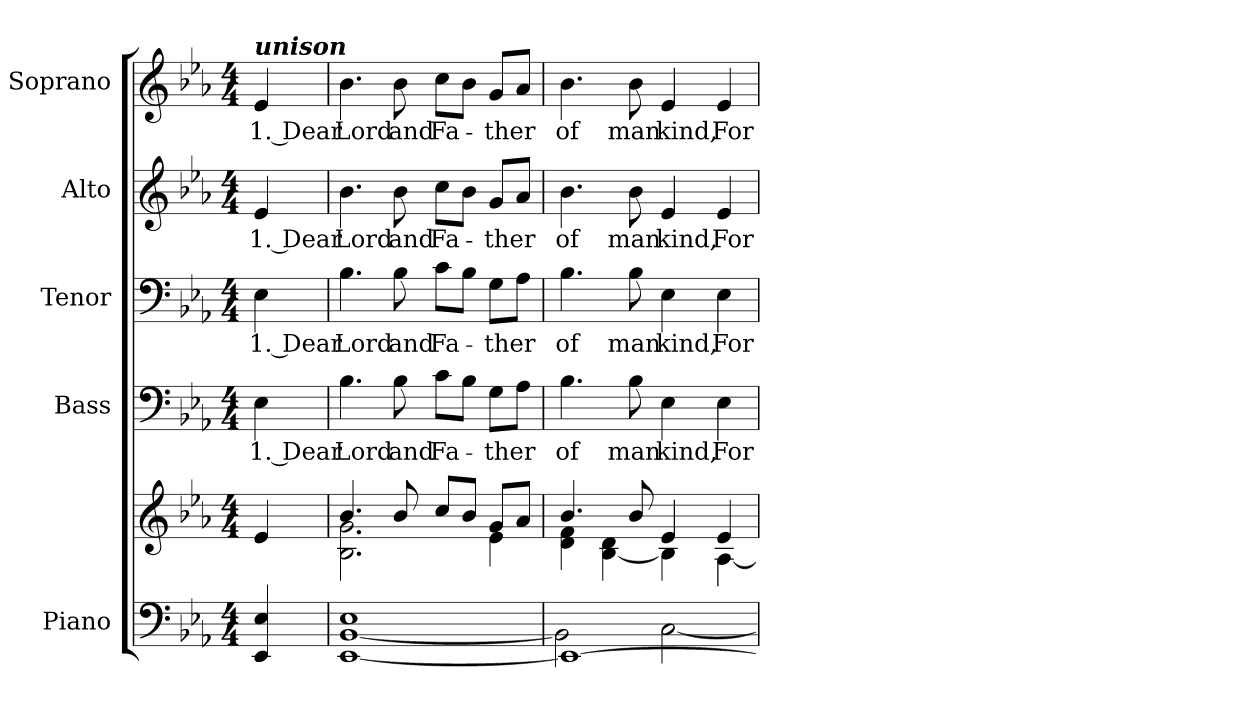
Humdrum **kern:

**kern	**kern	**kern	**text	**kern	**text	**kern	**text	**kern	**text
*part5	*part5	*part4	*part4	*part3	*part3	*part2	*part2	*part1	*part1
*staff6	*staff5	*staff4	*staff4	*staff3	*staff3	*staff2	*staff2	*staff1	*staff1
*I"Piano	*	*I"Bass	*	*I"Tenor	*	*I"Alto	*	*I"Soprano	*
*I'Pno.	*	*I'B.	*	*I'T.	*	*I'A.	*	*I'S.	*
!!LO:PB:g=z
*clefF4	*clefG2	*clefF4	*	*clefF4	*	*clefG2	*	*clefG2	*
*k[b-e-a-]	*k[b-e-a-]	*k[b-e-a-]	*	*k[b-e-a-]	*	*k[b-e-a-]	*	*k[b-e-a-]	*
*E-:	*E-:	*E-:	*	*E-:	*	*E-:	*	*E-:	*
*M4/4	*M4/4	*M4/4	*	*M4/4	*	*M4/4	*	*M4/4	*
*MM130	*MM130	*MM130	*	*MM130	*	*MM130	*	*MM130	*
=1	=1	=1	=1	=1	=1	=1	=1	=1	=1
!	!	!	!LO:LY:b:color=#000000	!	!	!	!	!	!
!	!	!	!	!	!LO:LY:b:color=#000000	!	!	!	!
!	!	!	!	!	!	!	!LO:LY:b:color=#000000	!	!
!	!	!	!	!	!	!	!	!LO:TX:a:Bi:t=unison	!
!	!	!	!	!	!	!	!	!	!LO:LY:b:color=#000000
4EE-i/ 4E-i	4e-i/	4E-i\	1. Dear	4E-i\	1. Dear	4e-i/	1. Dear	4e-i/	1. Dear
=2	=2	=2	=2	=2	=2	=2	=2	=2	=2
*	*^	*	*	*	*	*	*	*	*
!	!	!	!	!LO:LY:b:color=#000000	!	!	!	!	!	!
!	!	!	!	!	!	!LO:LY:b:color=#000000	!	!	!	!
!	!	!	!	!	!	!	!	!LO:LY:b:color=#000000	!	!
!	!	!	!	!	!	!	!	!	!	!LO:LY:b:color=#000000
[<1EE-i [>1BB-i 1E-i	4.b-i/	2.B-i\ 2.gi	4.B-i\	Lord	4.B-i\	Lord	4.b-i\	Lord	4.b-i\	Lord
!	!	!	!	!LO:LY:b:color=#000000	!	!	!	!	!	!
!	!	!	!	!	!	!LO:LY:b:color=#000000	!	!	!	!
!	!	!	!	!	!	!	!	!LO:LY:b:color=#000000	!	!
!	!	!	!	!	!	!	!	!	!	!LO:LY:b:color=#000000
.	8b-i/	.	8B-i\	and	8B-i\	and	8b-i\	and	8b-i\	and
!	!	!	!	!LO:LY:b:color=#000000	!	!	!	!	!	!
!	!	!	!	!	!	!LO:LY:b:color=#000000	!	!	!	!
!	!	!	!	!	!	!	!	!LO:LY:b:color=#000000	!	!
!	!	!	!	!	!	!	!	!	!	!LO:LY:b:color=#000000
.	8cci/L	.	8ci\L	Fa-	8ci\L	Fa-	8cci\L	Fa-	8cci\L	Fa-
.	8b-i/J	.	8B-i\J	.	8B-i\J	.	8b-i\J	.	8b-i\J	.
!	!	!	!	!LO:LY:b:color=#000000	!	!	!	!	!	!
!	!	!	!	!	!	!LO:LY:b:color=#000000	!	!	!	!
!	!	!	!	!	!	!	!	!LO:LY:b:color=#000000	!	!
!	!	!	!	!	!	!	!	!	!	!LO:LY:b:color=#000000
.	8gi/L	4e-i\	8Gi\L	-ther	8Gi\L	-ther	8gi/L	-ther	8gi/L	-ther
.	8a-i/J	.	8A-i\J	.	8A-i\J	.	8a-i/J	.	8a-i/J	.
!!LO:PB:g=z
=3	=3	=3	=3	=3	=3	=3	=3	=3	=3	=3
*^	*	*	*	*	*	*	*	*	*	*
!	!	!	!	!	!LO:LY:b:color=#000000	!	!	!	!	!	!
!	!	!	!	!	!	!	!LO:LY:b:color=#000000	!	!	!	!
!	!	!	!	!	!	!	!	!	!LO:LY:b:color=#000000	!	!
!	!	!	!	!	!	!	!	!	!	!	!LO:LY:b:color=#000000
1EE-i_<	2BB-i\]	4.b-i/	4di\ 4fi	4.B-i\	of	4.B-i\	of	4.b-i\	of	4.b-i\	of
.	.	.	[<4B-i\ 4di	.	.	.	.	.	.	.	.
!	!	!	!	!	!LO:LY:b:color=#000000	!	!	!	!	!	!
!	!	!	!	!	!	!	!LO:LY:b:color=#000000	!	!	!	!
!	!	!	!	!	!	!	!	!	!LO:LY:b:color=#000000	!	!
!	!	!	!	!	!	!	!	!	!	!	!LO:LY:b:color=#000000
.	.	8b-i/	.	8B-i\	man	8B-i\	man	8b-i\	man	8b-i\	man
!	!	!	!	!	!LO:LY:b:color=#000000	!	!	!	!	!	!
!	!	!	!	!	!	!	!LO:LY:b:color=#000000	!	!	!	!
!	!	!	!	!	!	!	!	!	!LO:LY:b:color=#000000	!	!
!	!	!	!	!	!	!	!	!	!	!	!LO:LY:b:color=#000000
.	[<2Ci\	4e-i/	4B-i\]	4E-i\	kind,	4E-i\	kind,	4e-i/	kind,	4e-i/	kind,
!	!	!	!	!	!LO:LY:b:color=#000000	!	!	!	!	!	!
!	!	!	!	!	!	!	!LO:LY:b:color=#000000	!	!	!	!
!	!	!	!	!	!	!	!	!	!LO:LY:b:color=#000000	!	!
!	!	!	!	!	!	!	!	!	!	!	!LO:LY:b:color=#000000
.	.	4e-i/	[<4A-i\	4E-i\	For-	4E-i\	For-	4e-i/	For-	4e-i/	For-
*v	*v	*	*	*	*	*	*	*	*	*	*
*	*v	*v	*	*	*	*	*	*	*	*
=	=	=	=	=	=	=	=	=	=
*-	*-	*-	*-	*-	*-	*-	*-	*-	*-
